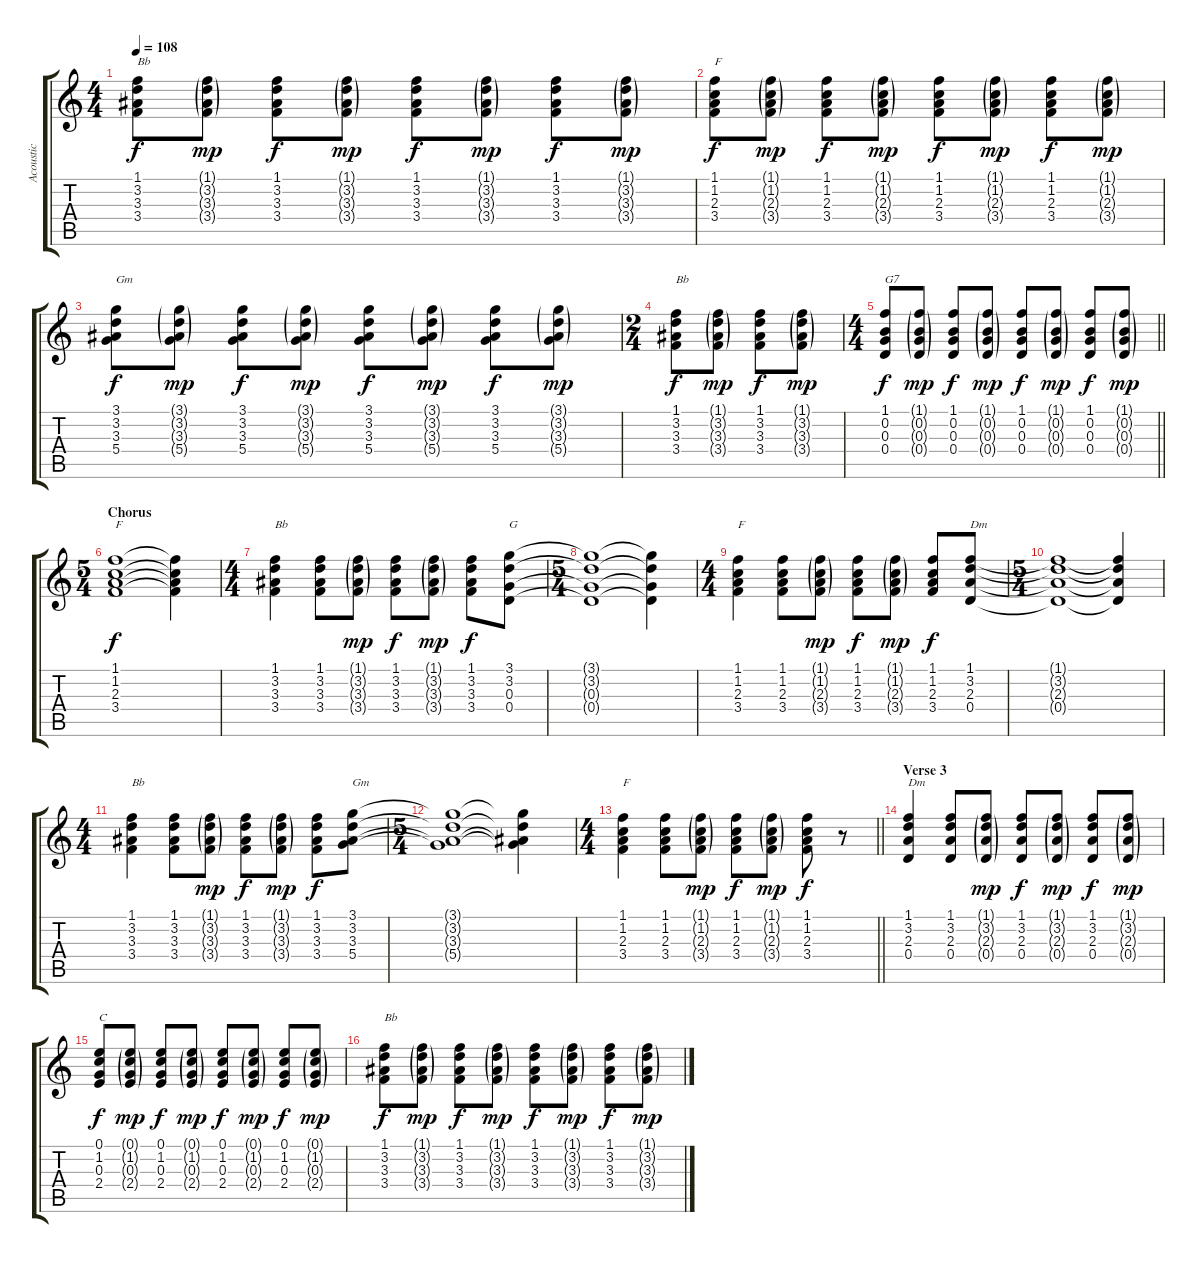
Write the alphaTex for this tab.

\track ("Acoustic" "Acoustic") {instrument acousticguitarsteel}
\staff {score tabs}
\tuning (E4 B3 G3 D3 A2 E2) {hide}
\ts (4 4)
\tempo 108
\clef g2
\ks c
(1.1 3.2 3.3 3.4).8{txt "Bb" dy f} (1.1{g} 3.2{g} 3.3{g} 3.4{g}).8{dy mp} (1.1 3.2 3.3 3.4).8{dy f} (1.1{g} 3.2{g} 3.3{g} 3.4{g}).8{dy mp} (1.1 3.2 3.3 3.4).8{dy f} (1.1{g} 3.2{g} 3.3{g} 3.4{g}).8{dy mp} (1.1 3.2 3.3 3.4).8{dy f} (1.1{g} 3.2{g} 3.3{g} 3.4{g}).8{dy mp} |
(1.1 1.2 2.3 3.4).8{txt "F" dy f} (1.1{g} 1.2{g} 2.3{g} 3.4{g}).8{dy mp} (1.1 1.2 2.3 3.4).8{dy f} (1.1{g} 1.2{g} 2.3{g} 3.4{g}).8{dy mp} (1.1 1.2 2.3 3.4).8{dy f} (1.1{g} 1.2{g} 2.3{g} 3.4{g}).8{dy mp} (1.1 1.2 2.3 3.4).8{dy f} (1.1{g} 1.2{g} 2.3{g} 3.4{g}).8{dy mp} |
(3.1 3.2 3.3 5.4).8{txt "Gm" dy f} (3.1{g} 3.2{g} 3.3{g} 5.4{g}).8{dy mp} (3.1 3.2 3.3 5.4).8{dy f} (3.1{g} 3.2{g} 3.3{g} 5.4{g}).8{dy mp} (3.1 3.2 3.3 5.4).8{dy f} (3.1{g} 3.2{g} 3.3{g} 5.4{g}).8{dy mp} (3.1 3.2 3.3 5.4).8{dy f} (3.1{g} 3.2{g} 3.3{g} 5.4{g}).8{dy mp} |
\ts (2 4)
(1.1 3.2 3.3 3.4).8{txt "Bb" dy f} (1.1{g} 3.2{g} 3.3{g} 3.4{g}).8{dy mp} (1.1 3.2 3.3 3.4).8{dy f} (1.1{g} 3.2{g} 3.3{g} 3.4{g}).8{dy mp} |
\ts (4 4)
\barLineRight lightlight
(1.1 0.2 0.3 0.4).8{txt "G7" dy f} (1.1{g} 0.2{g} 0.3{g} 0.4{g}).8{dy mp} (1.1 0.2 0.3 0.4).8{dy f} (1.1{g} 0.2{g} 0.3{g} 0.4{g}).8{dy mp} (1.1 0.2 0.3 0.4).8{dy f} (1.1{g} 0.2{g} 0.3{g} 0.4{g}).8{dy mp} (1.1 0.2 0.3 0.4).8{dy f} (1.1{g} 0.2{g} 0.3{g} 0.4{g}).8{dy mp} |
\ts (5 4)
\section ("" "Chorus")
(1.1 1.2 2.3 3.4).1{txt "F" dy f} (1.1{t} 1.2{t} 2.3{t} 3.4{t}).4 |
\ts (4 4)
(1.1 3.2 3.3 3.4).4{txt "Bb"} (1.1 3.2 3.3 3.4).8 (1.1{g} 3.2{g} 3.3{g} 3.4{g}).8{dy mp} (1.1 3.2 3.3 3.4).8{dy f} (1.1{g} 3.2{g} 3.3{g} 3.4{g}).8{dy mp} (1.1 3.2 3.3 3.4).8{dy f} (3.1 3.2 0.3 0.4).8{txt "G"} |
\ts (5 4)
(3.1{t} 3.2{t} 0.3{t} 0.4{t}).1 (3.1{t} 3.2{t} 0.3{t} 0.4{t}).4 |
\ts (4 4)
(1.1 1.2 2.3 3.4).4{txt "F"} (1.1 1.2 2.3 3.4).8 (1.1{g} 1.2{g} 2.3{g} 3.4{g}).8{dy mp} (1.1 1.2 2.3 3.4).8{dy f} (1.1{g} 1.2{g} 2.3{g} 3.4{g}).8{dy mp} (1.1 1.2 2.3 3.4).8{dy f} (1.1 3.2 2.3 0.4).8{txt "Dm"} |
\ts (5 4)
(1.1{t} 3.2{t} 2.3{t} 0.4{t}).1 (1.1{t} 3.2{t} 2.3{t} 0.4{t}).4 |
\ts (4 4)
(1.1 3.2 3.3 3.4).4{txt "Bb"} (1.1 3.2 3.3 3.4).8 (1.1{g} 3.2{g} 3.3{g} 3.4{g}).8{dy mp} (1.1 3.2 3.3 3.4).8{dy f} (1.1{g} 3.2{g} 3.3{g} 3.4{g}).8{dy mp} (1.1 3.2 3.3 3.4).8{dy f} (3.1 3.2 3.3 5.4).8{txt "Gm"} |
\ts (5 4)
(3.1{t} 3.2{t} 3.3{t} 5.4{t}).1 (3.1{t} 3.2{t} 3.3{t} 5.4{t}).4 |
\ts (4 4)
\barLineRight lightlight
(1.1 1.2 2.3 3.4).4{txt "F"} (1.1 1.2 2.3 3.4).8 (1.1{g} 1.2{g} 2.3{g} 3.4{g}).8{dy mp} (1.1 1.2 2.3 3.4).8{dy f} (1.1{g} 1.2{g} 2.3{g} 3.4{g}).8{dy mp} (1.1 1.2 2.3 3.4).8{dy f} r.8 |
\section ("" "Verse 3")
(1.1 3.2 2.3 0.4).4{txt "Dm"} (1.1 3.2 2.3 0.4).8 (1.1{g} 3.2{g} 2.3{g} 0.4{g}).8{dy mp} (1.1 3.2 2.3 0.4).8{dy f} (1.1{g} 3.2{g} 2.3{g} 0.4{g}).8{dy mp} (1.1 3.2 2.3 0.4).8{dy f} (1.1{g} 3.2{g} 2.3{g} 0.4{g}).8{dy mp} |
(0.1 1.2 0.3 2.4).8{txt "C" dy f} (0.1{g} 1.2{g} 0.3{g} 2.4{g}).8{dy mp} (0.1 1.2 0.3 2.4).8{dy f} (0.1{g} 1.2{g} 0.3{g} 2.4{g}).8{dy mp} (0.1 1.2 0.3 2.4).8{dy f} (0.1{g} 1.2{g} 0.3{g} 2.4{g}).8{dy mp} (0.1 1.2 0.3 2.4).8{dy f} (0.1{g} 1.2{g} 0.3{g} 2.4{g}).8{dy mp} |
(1.1 3.2 3.3 3.4).8{txt "Bb" dy f} (1.1{g} 3.2{g} 3.3{g} 3.4{g}).8{dy mp} (1.1 3.2 3.3 3.4).8{dy f} (1.1{g} 3.2{g} 3.3{g} 3.4{g}).8{dy mp} (1.1 3.2 3.3 3.4).8{dy f} (1.1{g} 3.2{g} 3.3{g} 3.4{g}).8{dy mp} (1.1 3.2 3.3 3.4).8{dy f} (1.1{g} 3.2{g} 3.3{g} 3.4{g}).8{dy mp}
